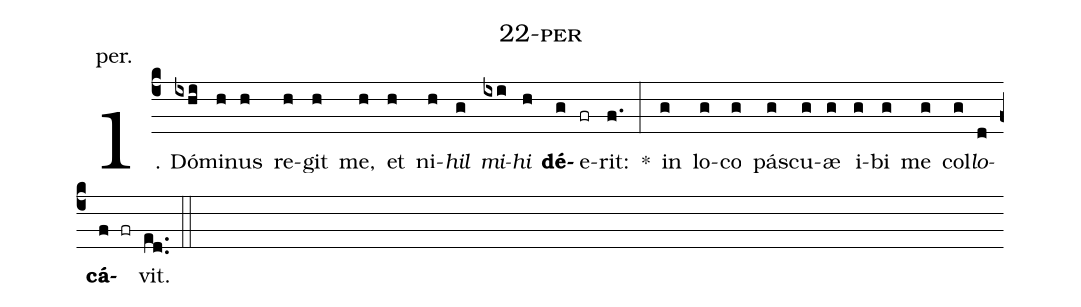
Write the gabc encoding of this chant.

name: 22-per;
annotation: per.;
%%
(c4)1. Dó(ixhi)mi(h)nus(h) re(h)git(h) me,(h) et(h) ni(h)<i>hil</i>(g) <i>mi</i>(ixi)<i>hi</i>(h) <b>dé</b>(g)e(fr)rit:(f.) *(:) in(g) lo(g)co(g) pás(g)cu(g)æ(g) i(g)bi(g) me(g) col(g)<i>lo</i>(d)<b>cá</b>(f fr)vit.(ed..) (::)
